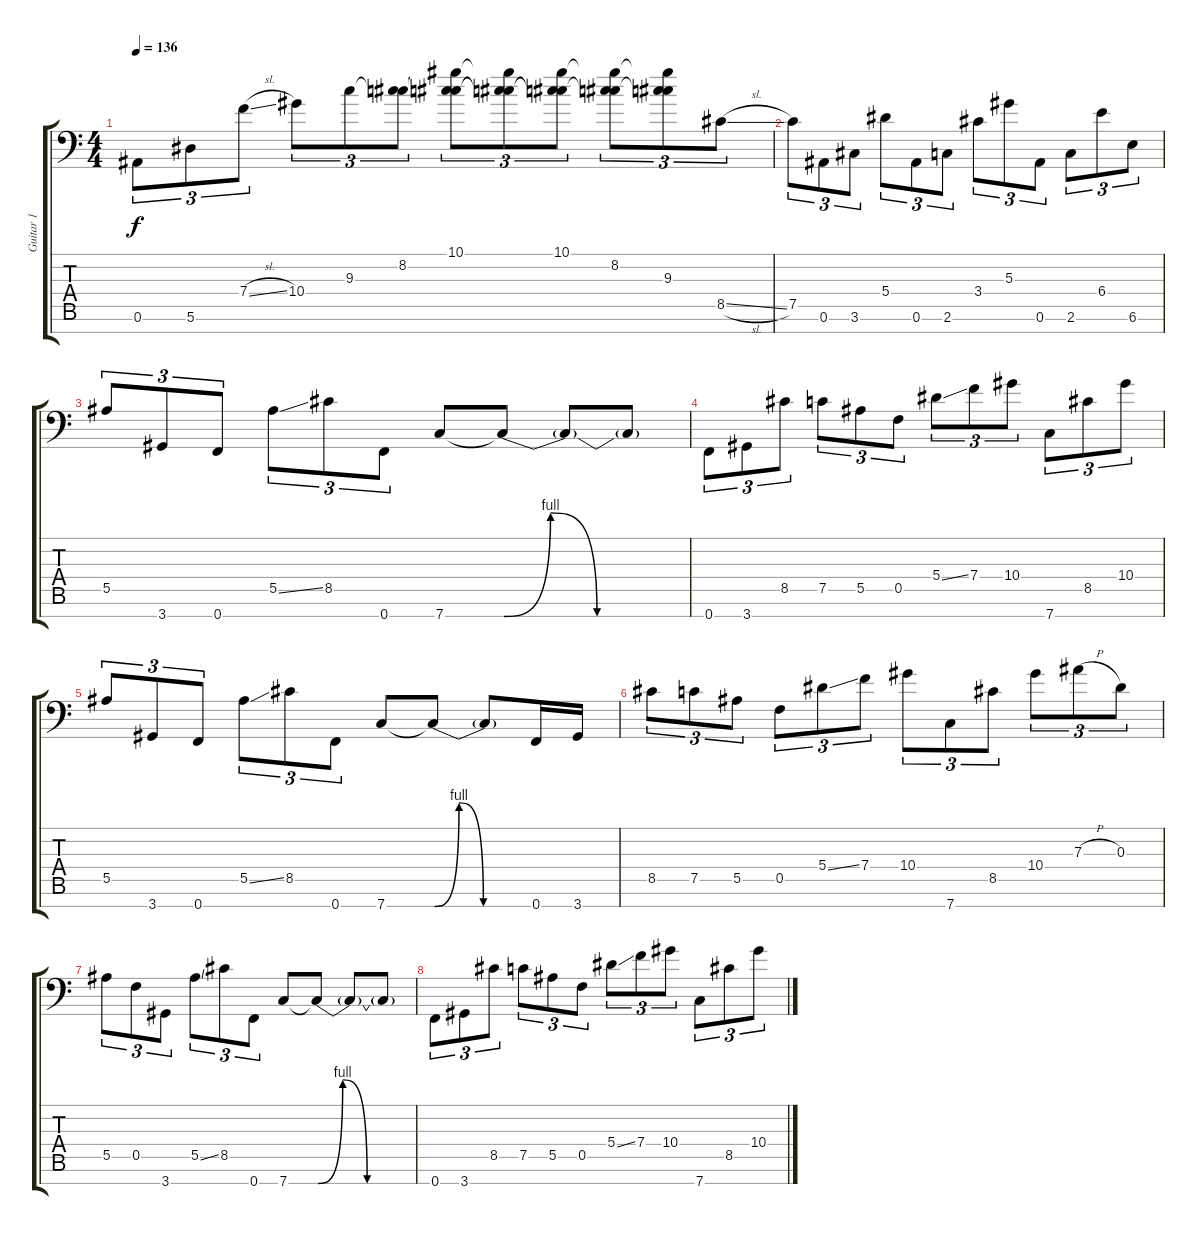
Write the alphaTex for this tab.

\track ("Guitar 1" "Guitar 1") {instrument distortionguitar}
\staff {score tabs}
\tuning (Bb3 F3 Eb3 Bb2 F2 Bb1 F1) {hide}
\ts (4 4)
\tempo 136
\clef f4
\ks c
0.6.8{tu (3 2) dy f} 5.6.8{tu (3 2)} 7.4{sl}.8{tu (3 2)} 10.4.8{tu (3 2)} 9.3.8{tu (3 2)} (8.2 9.3{t}).8{tu (3 2)} (10.1 8.2{t} 9.3{t}).8{tu (3 2)} (10.1{t} 8.2{t} 9.3{t}).8{tu (3 2)} (10.1 8.2{t} 9.3{t}).8{tu (3 2)} (10.1{t} 8.2 9.3{t}).8{tu (3 2)} (10.1{t} 8.2{t} 9.3).8{tu (3 2)} 8.5{sl}.8{tu (3 2)} |
7.5.8{tu (3 2)} 0.6.8{tu (3 2)} 3.6.8{tu (3 2)} 5.4.8{tu (3 2)} 0.6.8{tu (3 2)} 2.6.8{tu (3 2)} 3.4.8{tu (3 2)} 5.3.8{tu (3 2)} 0.6.8{tu (3 2)} 2.6.8{tu (3 2)} 6.4.8{tu (3 2)} 6.6.8{tu (3 2)} |
5.5.8{tu (3 2)} 3.7.8{tu (3 2)} 0.7.8{tu (3 2)} 5.5{ss}.8{tu (3 2)} 8.5.8{tu (3 2)} 0.7.8{tu (3 2)} 7.7.8 7.7{be (custom 0 0 15 4 30 0 45 0 60 0) t}.8 7.7{t}.8 7.7{t}.8 |
0.7.8{tu (3 2)} 3.7.8{tu (3 2)} 8.5.8{tu (3 2)} 7.5.8{tu (3 2)} 5.5.8{tu (3 2)} 0.5.8{tu (3 2)} 5.4{ss}.8{tu (3 2)} 7.4.8{tu (3 2)} 10.4.8{tu (3 2)} 7.7.8{tu (3 2)} 8.5.8{tu (3 2)} 10.4.8{tu (3 2)} |
5.5.8{tu (3 2)} 3.7.8{tu (3 2)} 0.7.8{tu (3 2)} 5.5{ss}.8{tu (3 2)} 8.5.8{tu (3 2)} 0.7.8{tu (3 2)} 7.7.8 7.7{be (custom 0 0 15 4 30 0 45 0 60 0) t}.8 7.7{t}.8 0.7.16 3.7.16 |
8.5.8{tu (3 2)} 7.5.8{tu (3 2)} 5.5.8{tu (3 2)} 0.5.8{tu (3 2)} 5.4{ss}.8{tu (3 2)} 7.4.8{tu (3 2)} 10.4.8{tu (3 2)} 7.7.8{tu (3 2)} 8.5.8{tu (3 2)} 10.4.8{tu (3 2)} 7.3{h}.8{tu (3 2)} 0.3.8{tu (3 2)} |
5.5.8{tu (3 2)} 0.5.8{tu (3 2)} 3.7.8{tu (3 2)} 5.5{ss}.8{tu (3 2)} 8.5.8{tu (3 2)} 0.7.8{tu (3 2)} 7.7.8 7.7{be (custom 0 0 15 4 30 0 45 0 60 0) t}.8 7.7{t}.8 7.7{t}.8 |
0.7.8{tu (3 2)} 3.7.8{tu (3 2)} 8.5.8{tu (3 2)} 7.5.8{tu (3 2)} 5.5.8{tu (3 2)} 0.5.8{tu (3 2)} 5.4{ss}.8{tu (3 2)} 7.4.8{tu (3 2)} 10.4.8{tu (3 2)} 7.7.8{tu (3 2)} 8.5.8{tu (3 2)} 10.4.8{tu (3 2)}
